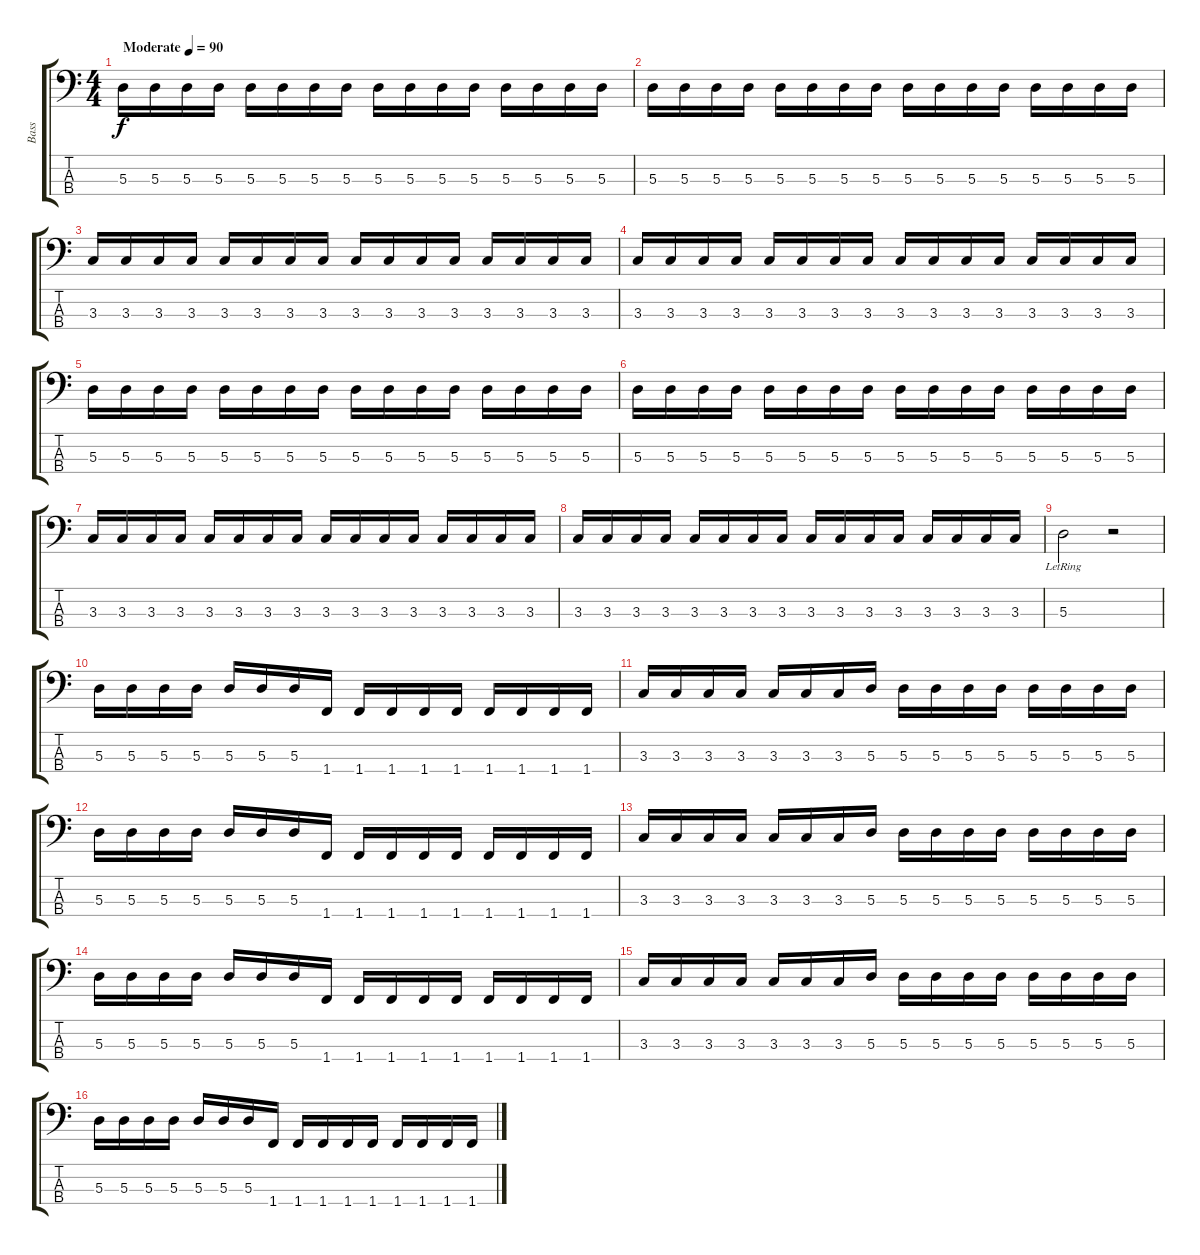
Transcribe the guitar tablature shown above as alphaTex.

\track ("Bass" "Bass") {instrument electricbasspick}
\staff {score tabs}
\tuning (G2 D2 A1 E1) {hide}
\ts (4 4)
\tempo (90 "Moderate")
\clef f4
\ks c
5.3.16{dy f instrument electricbasspick} 5.3.16 5.3.16 5.3.16 5.3.16 5.3.16 5.3.16 5.3.16 5.3.16 5.3.16 5.3.16 5.3.16 5.3.16 5.3.16 5.3.16 5.3.16 |
5.3.16 5.3.16 5.3.16 5.3.16 5.3.16 5.3.16 5.3.16 5.3.16 5.3.16 5.3.16 5.3.16 5.3.16 5.3.16 5.3.16 5.3.16 5.3.16 |
3.3.16 3.3.16 3.3.16 3.3.16 3.3.16 3.3.16 3.3.16 3.3.16 3.3.16 3.3.16 3.3.16 3.3.16 3.3.16 3.3.16 3.3.16 3.3.16 |
3.3.16 3.3.16 3.3.16 3.3.16 3.3.16 3.3.16 3.3.16 3.3.16 3.3.16 3.3.16 3.3.16 3.3.16 3.3.16 3.3.16 3.3.16 3.3.16 |
5.3.16 5.3.16 5.3.16 5.3.16 5.3.16 5.3.16 5.3.16 5.3.16 5.3.16 5.3.16 5.3.16 5.3.16 5.3.16 5.3.16 5.3.16 5.3.16 |
5.3.16 5.3.16 5.3.16 5.3.16 5.3.16 5.3.16 5.3.16 5.3.16 5.3.16 5.3.16 5.3.16 5.3.16 5.3.16 5.3.16 5.3.16 5.3.16 |
3.3.16 3.3.16 3.3.16 3.3.16 3.3.16 3.3.16 3.3.16 3.3.16 3.3.16 3.3.16 3.3.16 3.3.16 3.3.16 3.3.16 3.3.16 3.3.16 |
3.3.16 3.3.16 3.3.16 3.3.16 3.3.16 3.3.16 3.3.16 3.3.16 3.3.16 3.3.16 3.3.16 3.3.16 3.3.16 3.3.16 3.3.16 3.3.16 |
5.3{lr}.2 r.2 |
5.3.16 5.3.16 5.3.16 5.3.16 5.3.16 5.3.16 5.3.16 1.4.16 1.4.16 1.4.16 1.4.16 1.4.16 1.4.16 1.4.16 1.4.16 1.4.16 |
3.3.16 3.3.16 3.3.16 3.3.16 3.3.16 3.3.16 3.3.16 5.3.16 5.3.16 5.3.16 5.3.16 5.3.16 5.3.16 5.3.16 5.3.16 5.3.16 |
5.3.16 5.3.16 5.3.16 5.3.16 5.3.16 5.3.16 5.3.16 1.4.16 1.4.16 1.4.16 1.4.16 1.4.16 1.4.16 1.4.16 1.4.16 1.4.16 |
3.3.16 3.3.16 3.3.16 3.3.16 3.3.16 3.3.16 3.3.16 5.3.16 5.3.16 5.3.16 5.3.16 5.3.16 5.3.16 5.3.16 5.3.16 5.3.16 |
5.3.16 5.3.16 5.3.16 5.3.16 5.3.16 5.3.16 5.3.16 1.4.16 1.4.16 1.4.16 1.4.16 1.4.16 1.4.16 1.4.16 1.4.16 1.4.16 |
3.3.16 3.3.16 3.3.16 3.3.16 3.3.16 3.3.16 3.3.16 5.3.16 5.3.16 5.3.16 5.3.16 5.3.16 5.3.16 5.3.16 5.3.16 5.3.16 |
5.3.16 5.3.16 5.3.16 5.3.16 5.3.16 5.3.16 5.3.16 1.4.16 1.4.16 1.4.16 1.4.16 1.4.16 1.4.16 1.4.16 1.4.16 1.4.16
